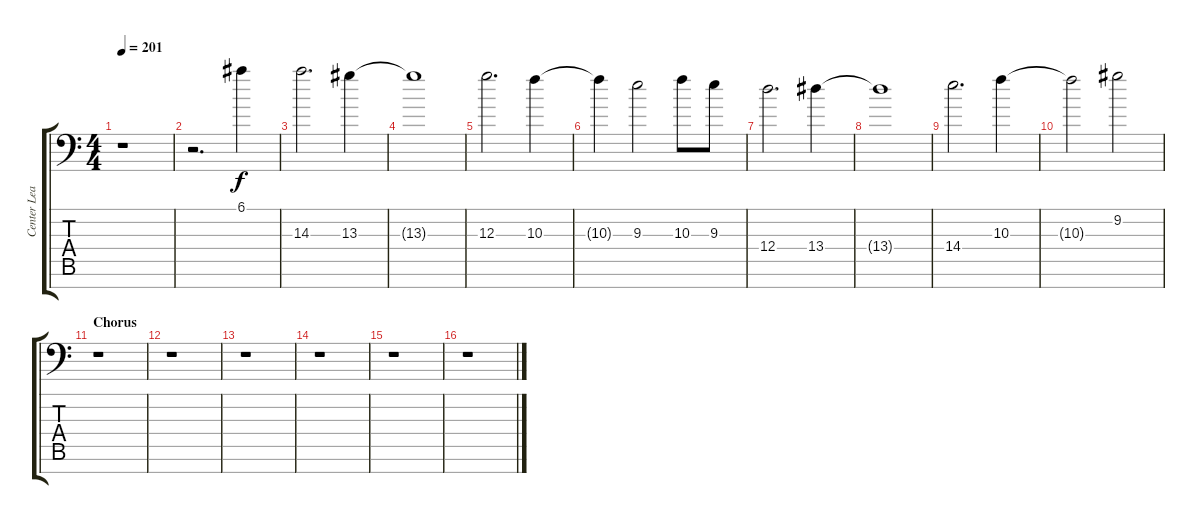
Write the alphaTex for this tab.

\track ("Center Lead 1" "Center Lea") {instrument overdrivenguitar}
\staff {score tabs}
\tuning (E4 B3 G3 D3 A2 E2 A1) {hide}
\ts (4 4)
\tempo 201
\clef f4
\ks aminor
r.1{dy f} |
r.2{d} 6.1.4 |
14.3.2{d} 13.3.4 |
13.3{t}.1 |
12.3.2{d} 10.3.4 |
10.3{t}.4 9.3.2 10.3.8 9.3.8 |
12.4.2{d} 13.4.4 |
13.4{t}.1 |
14.4.2{d} 10.3.4 |
10.3{t}.2 9.2.2 |
\section ("" "Chorus")
r.1 |
r.1 |
r.1 |
r.1 |
r.1 |
r.1
